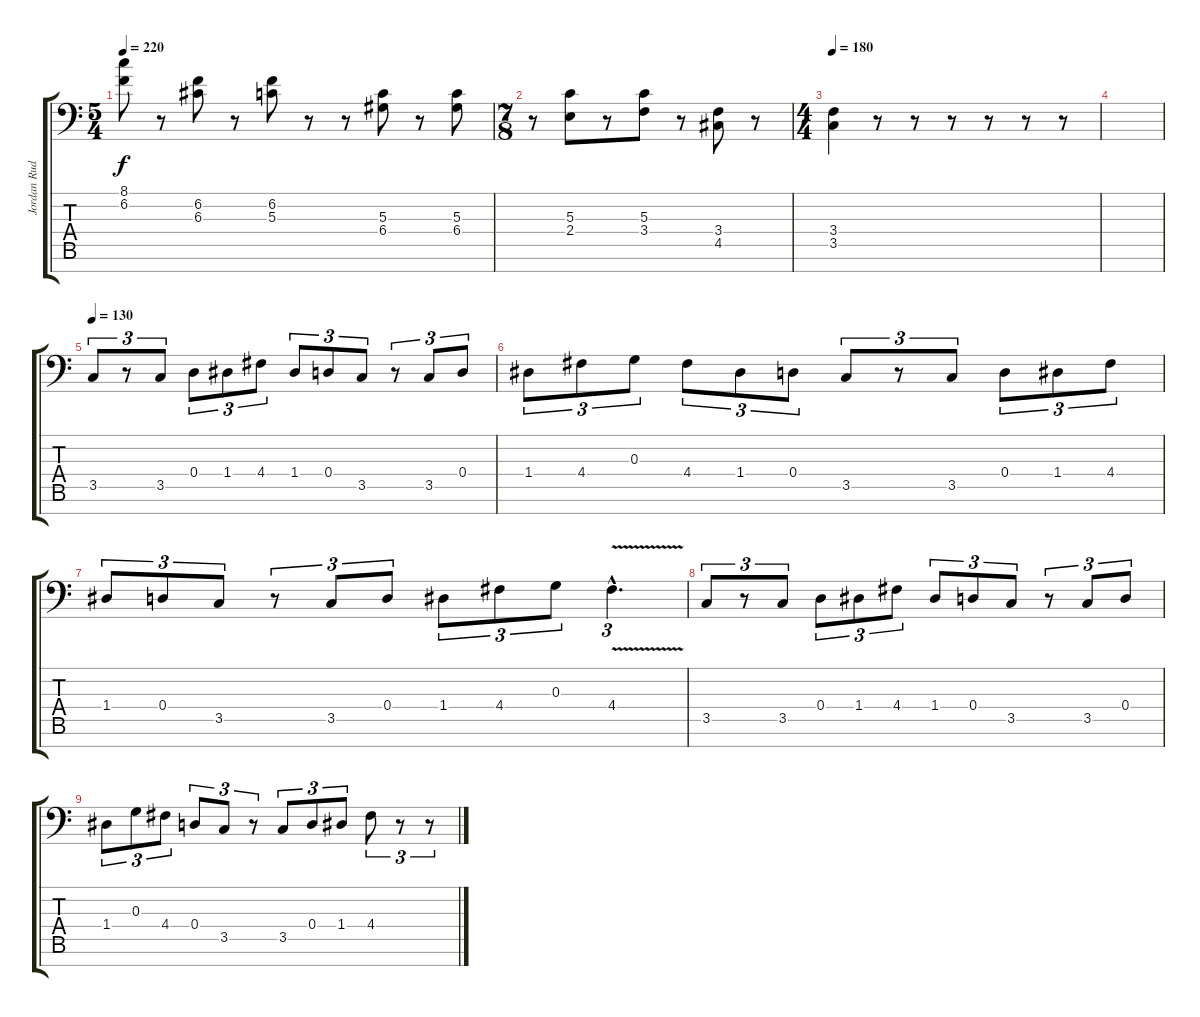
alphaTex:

\track ("Jordan Rudess Right Hand" "Jordan Rud") {instrument synthstrings1}
\staff {score tabs}
\tuning (E4 B3 G3 D3 A2 E2 C-1) {hide}
\ts (5 4)
\tempo 220
\clef f4
\ks c
(8.1 6.2).8{dy f} r.8 (6.2 6.3).8 r.8 (6.2 5.3).8 r.8 r.8 (5.3 6.4).8 r.8 (5.3 6.4).8 |
\ts (7 8)
r.8 (5.3 2.4).8 r.8 (5.3 3.4).8 r.8 (3.4 4.5).8 r.8 |
\ts (4 4)
\tempo 180
(3.4 3.5).4 r.8 r.8 r.8 r.8 r.8 r.8 |
|
\tempo 130
3.5.8{tu (3 2) volume 13 instrument lead2sawtooth} r.8{tu (3 2)} 3.5.8{tu (3 2)} 0.4.8{tu (3 2)} 1.4.8{tu (3 2)} 4.4.8{tu (3 2)} 1.4.8{tu (3 2)} 0.4.8{tu (3 2)} 3.5.8{tu (3 2)} r.8{tu (3 2)} 3.5.8{tu (3 2)} 0.4.8{tu (3 2)} |
1.4.8{tu (3 2)} 4.4.8{tu (3 2)} 0.3.8{tu (3 2)} 4.4.8{tu (3 2)} 1.4.8{tu (3 2)} 0.4.8{tu (3 2)} 3.5.8{tu (3 2)} r.8{tu (3 2)} 3.5.8{tu (3 2)} 0.4.8{tu (3 2)} 1.4.8{tu (3 2)} 4.4.8{tu (3 2)} |
1.4.8{tu (3 2)} 0.4.8{tu (3 2)} 3.5.8{tu (3 2)} r.8{tu (3 2)} 3.5.8{tu (3 2)} 0.4.8{tu (3 2)} 1.4.8{tu (3 2)} 4.4.8{tu (3 2)} 0.3.8{tu (3 2)} 4.4{v hac}.4{d tu (3 2)} |
3.5.8{tu (3 2)} r.8{tu (3 2)} 3.5.8{tu (3 2)} 0.4.8{tu (3 2)} 1.4.8{tu (3 2)} 4.4.8{tu (3 2)} 1.4.8{tu (3 2)} 0.4.8{tu (3 2)} 3.5.8{tu (3 2)} r.8{tu (3 2)} 3.5.8{tu (3 2)} 0.4.8{tu (3 2)} |
1.4.8{tu (3 2)} 0.3.8{tu (3 2)} 4.4.8{tu (3 2)} 0.4.8{tu (3 2)} 3.5.8{tu (3 2)} r.8{tu (3 2)} 3.5.8{tu (3 2)} 0.4.8{tu (3 2)} 1.4.8{tu (3 2)} 4.4.8{tu (3 2)} r.8{tu (3 2)} r.8{tu (3 2)}
